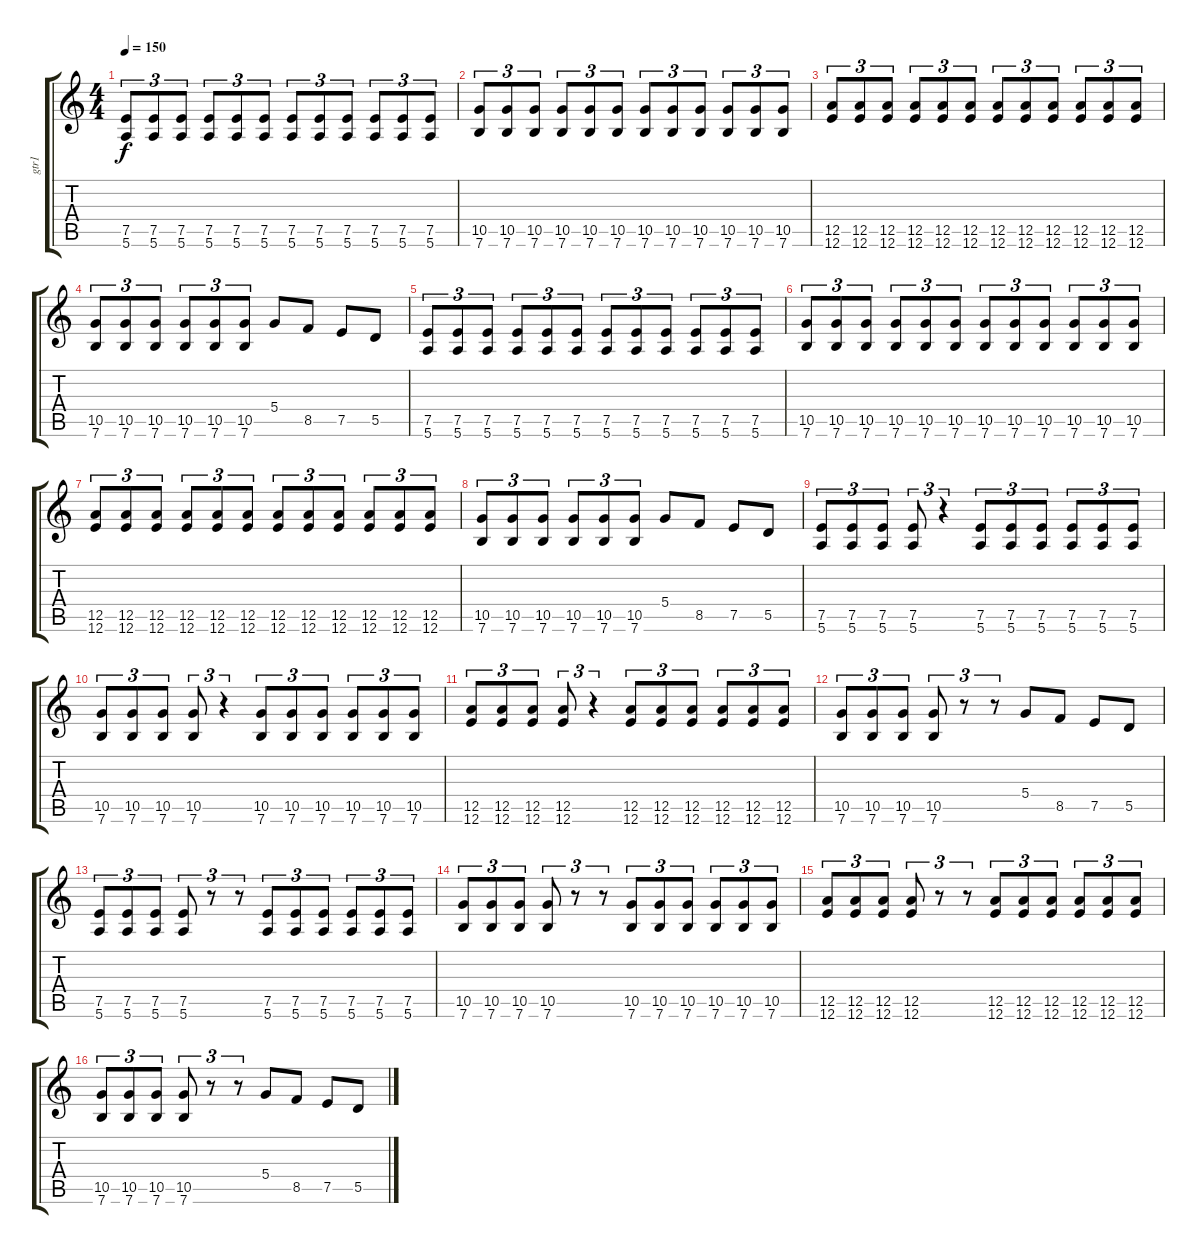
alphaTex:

\track ("gtr1" "gtr1") {instrument overdrivenguitar}
\staff {score tabs}
\tuning (E4 B3 G3 D3 A2 E2) {hide}
\ts (4 4)
\tempo 150
\clef g2
\ks c
(7.5 5.6).8{tu (3 2) dy f} (7.5 5.6).8{tu (3 2)} (7.5 5.6).8{tu (3 2)} (7.5 5.6).8{tu (3 2)} (7.5 5.6).8{tu (3 2)} (7.5 5.6).8{tu (3 2)} (7.5 5.6).8{tu (3 2)} (7.5 5.6).8{tu (3 2)} (7.5 5.6).8{tu (3 2)} (7.5 5.6).8{tu (3 2)} (7.5 5.6).8{tu (3 2)} (7.5 5.6).8{tu (3 2)} |
(10.5 7.6).8{tu (3 2)} (10.5 7.6).8{tu (3 2)} (10.5 7.6).8{tu (3 2)} (10.5 7.6).8{tu (3 2)} (10.5 7.6).8{tu (3 2)} (10.5 7.6).8{tu (3 2)} (10.5 7.6).8{tu (3 2)} (10.5 7.6).8{tu (3 2)} (10.5 7.6).8{tu (3 2)} (10.5 7.6).8{tu (3 2)} (10.5 7.6).8{tu (3 2)} (10.5 7.6).8{tu (3 2)} |
(12.5 12.6).8{tu (3 2)} (12.5 12.6).8{tu (3 2)} (12.5 12.6).8{tu (3 2)} (12.5 12.6).8{tu (3 2)} (12.5 12.6).8{tu (3 2)} (12.5 12.6).8{tu (3 2)} (12.5 12.6).8{tu (3 2)} (12.5 12.6).8{tu (3 2)} (12.5 12.6).8{tu (3 2)} (12.5 12.6).8{tu (3 2)} (12.5 12.6).8{tu (3 2)} (12.5 12.6).8{tu (3 2)} |
(10.5 7.6).8{tu (3 2)} (10.5 7.6).8{tu (3 2)} (10.5 7.6).8{tu (3 2)} (10.5 7.6).8{tu (3 2)} (10.5 7.6).8{tu (3 2)} (10.5 7.6).8{tu (3 2)} 5.4.8 8.5.8 7.5.8 5.5.8 |
(7.5 5.6).8{tu (3 2)} (7.5 5.6).8{tu (3 2)} (7.5 5.6).8{tu (3 2)} (7.5 5.6).8{tu (3 2)} (7.5 5.6).8{tu (3 2)} (7.5 5.6).8{tu (3 2)} (7.5 5.6).8{tu (3 2)} (7.5 5.6).8{tu (3 2)} (7.5 5.6).8{tu (3 2)} (7.5 5.6).8{tu (3 2)} (7.5 5.6).8{tu (3 2)} (7.5 5.6).8{tu (3 2)} |
(10.5 7.6).8{tu (3 2)} (10.5 7.6).8{tu (3 2)} (10.5 7.6).8{tu (3 2)} (10.5 7.6).8{tu (3 2)} (10.5 7.6).8{tu (3 2)} (10.5 7.6).8{tu (3 2)} (10.5 7.6).8{tu (3 2)} (10.5 7.6).8{tu (3 2)} (10.5 7.6).8{tu (3 2)} (10.5 7.6).8{tu (3 2)} (10.5 7.6).8{tu (3 2)} (10.5 7.6).8{tu (3 2)} |
(12.5 12.6).8{tu (3 2)} (12.5 12.6).8{tu (3 2)} (12.5 12.6).8{tu (3 2)} (12.5 12.6).8{tu (3 2)} (12.5 12.6).8{tu (3 2)} (12.5 12.6).8{tu (3 2)} (12.5 12.6).8{tu (3 2)} (12.5 12.6).8{tu (3 2)} (12.5 12.6).8{tu (3 2)} (12.5 12.6).8{tu (3 2)} (12.5 12.6).8{tu (3 2)} (12.5 12.6).8{tu (3 2)} |
(10.5 7.6).8{tu (3 2)} (10.5 7.6).8{tu (3 2)} (10.5 7.6).8{tu (3 2)} (10.5 7.6).8{tu (3 2)} (10.5 7.6).8{tu (3 2)} (10.5 7.6).8{tu (3 2)} 5.4.8 8.5.8 7.5.8 5.5.8 |
(7.5 5.6).8{tu (3 2)} (7.5 5.6).8{tu (3 2)} (7.5 5.6).8{tu (3 2)} (7.5 5.6).8{tu (3 2)} r.4{tu (3 2)} (7.5 5.6).8{tu (3 2)} (7.5 5.6).8{tu (3 2)} (7.5 5.6).8{tu (3 2)} (7.5 5.6).8{tu (3 2)} (7.5 5.6).8{tu (3 2)} (7.5 5.6).8{tu (3 2)} |
(10.5 7.6).8{tu (3 2)} (10.5 7.6).8{tu (3 2)} (10.5 7.6).8{tu (3 2)} (10.5 7.6).8{tu (3 2)} r.4{tu (3 2)} (10.5 7.6).8{tu (3 2)} (10.5 7.6).8{tu (3 2)} (10.5 7.6).8{tu (3 2)} (10.5 7.6).8{tu (3 2)} (10.5 7.6).8{tu (3 2)} (10.5 7.6).8{tu (3 2)} |
(12.5 12.6).8{tu (3 2)} (12.5 12.6).8{tu (3 2)} (12.5 12.6).8{tu (3 2)} (12.5 12.6).8{tu (3 2)} r.4{tu (3 2)} (12.5 12.6).8{tu (3 2)} (12.5 12.6).8{tu (3 2)} (12.5 12.6).8{tu (3 2)} (12.5 12.6).8{tu (3 2)} (12.5 12.6).8{tu (3 2)} (12.5 12.6).8{tu (3 2)} |
(10.5 7.6).8{tu (3 2)} (10.5 7.6).8{tu (3 2)} (10.5 7.6).8{tu (3 2)} (10.5 7.6).8{tu (3 2)} r.8{tu (3 2)} r.8{tu (3 2)} 5.4.8 8.5.8 7.5.8 5.5.8 |
(7.5 5.6).8{tu (3 2)} (7.5 5.6).8{tu (3 2)} (7.5 5.6).8{tu (3 2)} (7.5 5.6).8{tu (3 2)} r.8{tu (3 2)} r.8{tu (3 2)} (7.5 5.6).8{tu (3 2)} (7.5 5.6).8{tu (3 2)} (7.5 5.6).8{tu (3 2)} (7.5 5.6).8{tu (3 2)} (7.5 5.6).8{tu (3 2)} (7.5 5.6).8{tu (3 2)} |
(10.5 7.6).8{tu (3 2)} (10.5 7.6).8{tu (3 2)} (10.5 7.6).8{tu (3 2)} (10.5 7.6).8{tu (3 2)} r.8{tu (3 2)} r.8{tu (3 2)} (10.5 7.6).8{tu (3 2)} (10.5 7.6).8{tu (3 2)} (10.5 7.6).8{tu (3 2)} (10.5 7.6).8{tu (3 2)} (10.5 7.6).8{tu (3 2)} (10.5 7.6).8{tu (3 2)} |
(12.5 12.6).8{tu (3 2)} (12.5 12.6).8{tu (3 2)} (12.5 12.6).8{tu (3 2)} (12.5 12.6).8{tu (3 2)} r.8{tu (3 2)} r.8{tu (3 2)} (12.5 12.6).8{tu (3 2)} (12.5 12.6).8{tu (3 2)} (12.5 12.6).8{tu (3 2)} (12.5 12.6).8{tu (3 2)} (12.5 12.6).8{tu (3 2)} (12.5 12.6).8{tu (3 2)} |
(10.5 7.6).8{tu (3 2)} (10.5 7.6).8{tu (3 2)} (10.5 7.6).8{tu (3 2)} (10.5 7.6).8{tu (3 2)} r.8{tu (3 2)} r.8{tu (3 2)} 5.4.8 8.5.8 7.5.8 5.5.8
